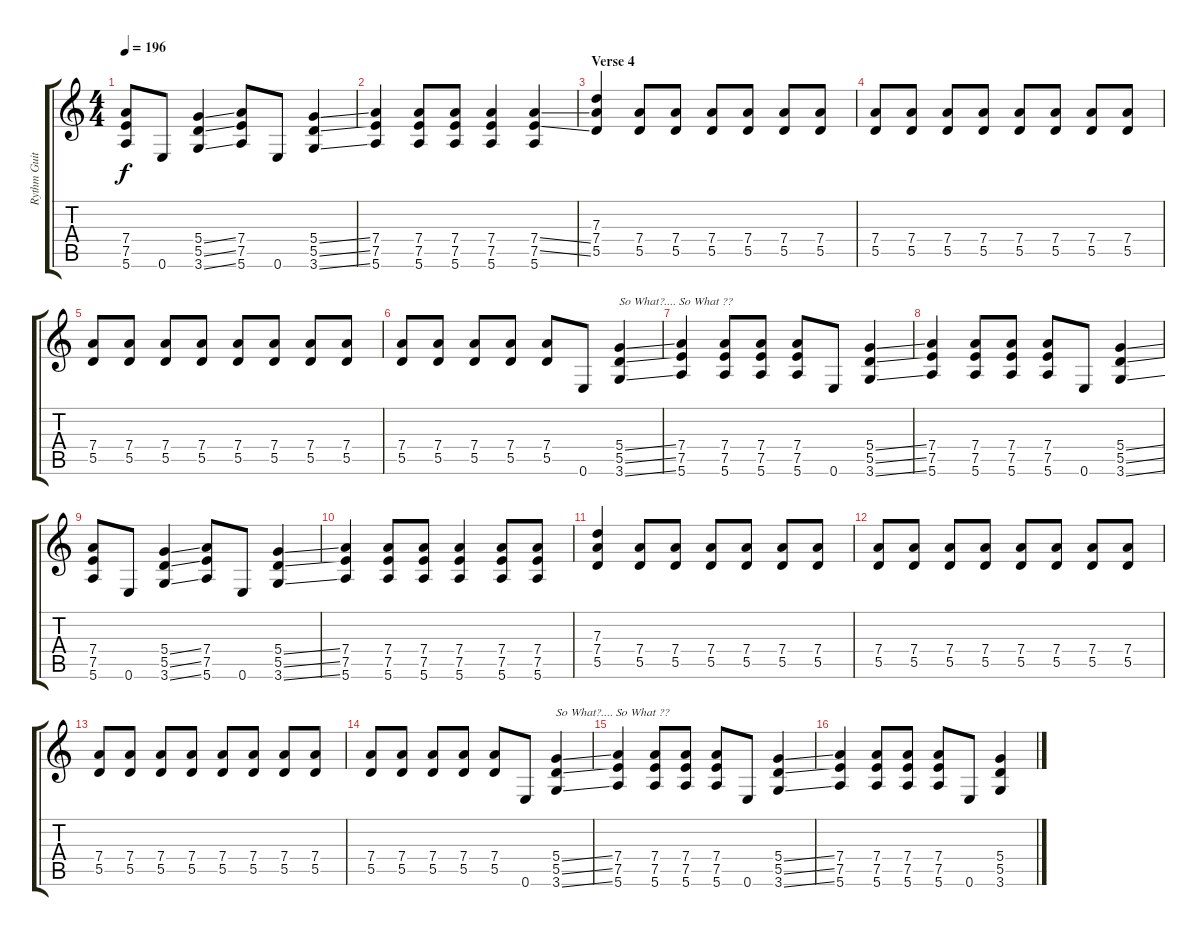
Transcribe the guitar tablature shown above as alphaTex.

\track ("Rythm Guitar" "Rythm Guit") {instrument distortionguitar}
\staff {score tabs}
\tuning (E4 B3 G3 D3 A2 E2) {hide}
\ts (4 4)
\tempo 196
\clef g2
\ks c
(7.4 7.5 5.6).8{dy f} 0.6.8 (5.4{ss} 5.5{ss} 3.6{ss}).4 (7.4 7.5 5.6).8 0.6.8 (5.4{ss} 5.5{ss} 3.6{ss}).4 |
(7.4 7.5 5.6).4 (7.4 7.5 5.6).8 (7.4 7.5 5.6).8 (7.4 7.5 5.6).4 (7.4{ss} 7.5{ss} 5.6).4 |
\section ("" "Verse 4")
(7.3 7.4 5.5).4 (7.4 5.5).8 (7.4 5.5).8 (7.4 5.5).8 (7.4 5.5).8 (7.4 5.5).8 (7.4 5.5).8 |
(7.4 5.5).8 (7.4 5.5).8 (7.4 5.5).8 (7.4 5.5).8 (7.4 5.5).8 (7.4 5.5).8 (7.4 5.5).8 (7.4 5.5).8 |
(7.4 5.5).8 (7.4 5.5).8 (7.4 5.5).8 (7.4 5.5).8 (7.4 5.5).8 (7.4 5.5).8 (7.4 5.5).8 (7.4 5.5).8 |
(7.4 5.5).8 (7.4 5.5).8 (7.4 5.5).8 (7.4 5.5).8 (7.4 5.5).8 0.6.8 (5.4{ss} 5.5{ss} 3.6{ss}).4{txt "So What?.... So What ??"} |
(7.4 7.5 5.6).4 (7.4 7.5 5.6).8 (7.4 7.5 5.6).8 (7.4 7.5 5.6).8 0.6.8 (5.4{ss} 5.5{ss} 3.6{ss}).4 |
(7.4 7.5 5.6).4 (7.4 7.5 5.6).8 (7.4 7.5 5.6).8 (7.4 7.5 5.6).8 0.6.8 (5.4{ss} 5.5{ss} 3.6{ss}).4 |
(7.4 7.5 5.6).8 0.6.8 (5.4{ss} 5.5{ss} 3.6{ss}).4 (7.4 7.5 5.6).8 0.6.8 (5.4{ss} 5.5{ss} 3.6{ss}).4 |
(7.4 7.5 5.6).4 (7.4 7.5 5.6).8 (7.4 7.5 5.6).8 (7.4 7.5 5.6).4 (7.4 7.5 5.6).8 (7.4 7.5 5.6).8 |
(7.3 7.4 5.5).4 (7.4 5.5).8 (7.4 5.5).8 (7.4 5.5).8 (7.4 5.5).8 (7.4 5.5).8 (7.4 5.5).8 |
(7.4 5.5).8 (7.4 5.5).8 (7.4 5.5).8 (7.4 5.5).8 (7.4 5.5).8 (7.4 5.5).8 (7.4 5.5).8 (7.4 5.5).8 |
(7.4 5.5).8 (7.4 5.5).8 (7.4 5.5).8 (7.4 5.5).8 (7.4 5.5).8 (7.4 5.5).8 (7.4 5.5).8 (7.4 5.5).8 |
(7.4 5.5).8 (7.4 5.5).8 (7.4 5.5).8 (7.4 5.5).8 (7.4 5.5).8 0.6.8 (5.4{ss} 5.5{ss} 3.6{ss}).4{txt "So What?.... So What ??"} |
(7.4 7.5 5.6).4 (7.4 7.5 5.6).8 (7.4 7.5 5.6).8 (7.4 7.5 5.6).8 0.6.8 (5.4{ss} 5.5{ss} 3.6{ss}).4 |
(7.4 7.5 5.6).4 (7.4 7.5 5.6).8 (7.4 7.5 5.6).8 (7.4 7.5 5.6).8 0.6.8 (5.4{ss} 5.5{ss} 3.6{ss}).4
